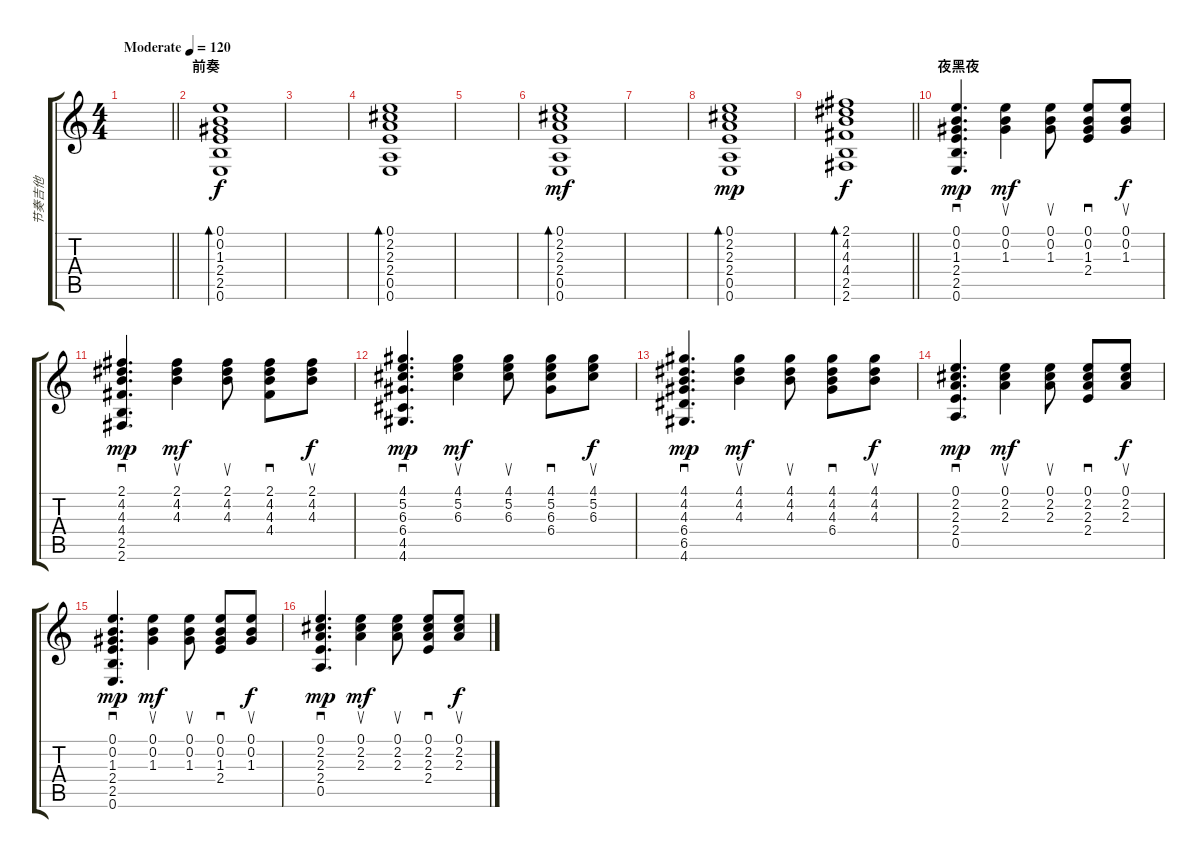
\track ("节奏吉他" "节奏吉他") {instrument acousticguitarsteel}
\staff {score tabs}
\tuning (E4 B3 G3 D3 A2 E2) {hide}
\ts (4 4)
\tempo (120 "Moderate")
\clef g2
\barLineRight lightlight
\ks c
|
\section ("" "前奏")
(0.1 0.2 1.3 2.4 2.5 0.6).1{bd 240 txt ""} |
|
(0.1 2.2 2.3 2.4 0.5 0.6).1{bd 240} |
|
(0.1 2.2 2.3 2.4 0.5 0.6).1{bd 240 dy mf} |
|
(0.1 2.2 2.3 2.4 0.5 0.6).1{bd 240 dy mp} |
\barLineRight lightlight
(2.1 4.2 4.3 4.4 2.5 2.6).1{bd 480 dy f} |
\section ("" "夜黑夜")
(0.1 0.2 1.3 2.4 2.5 0.6).4{d sd dy mp} (0.1 0.2 1.3).4{su dy mf} (0.1 0.2 1.3).8{su} (0.1 0.2 1.3 2.4).8{sd} (0.1 0.2 1.3).8{su dy f} |
(2.1 4.2 4.3 4.4 2.5 2.6).4{d sd dy mp} (2.1 4.2 4.3).4{su dy mf} (2.1 4.2 4.3).8{su} (2.1 4.2 4.3 4.4).8{sd} (2.1 4.2 4.3).8{su dy f} |
(4.1 5.2 6.3 6.4 4.5 4.6).4{d sd dy mp} (4.1 5.2 6.3).4{su dy mf} (4.1 5.2 6.3).8{su} (4.1 5.2 6.3 6.4).8{sd} (4.1 5.2 6.3).8{su dy f} |
(4.1 4.2 4.3 6.4 6.5 4.6).4{d sd dy mp} (4.1 4.2 4.3).4{su dy mf} (4.1 4.2 4.3).8{su} (4.1 4.2 4.3 6.4).8{sd} (4.1 4.2 4.3).8{su dy f} |
(0.1 2.2 2.3 2.4 0.5).4{d sd dy mp} (0.1 2.2 2.3).4{su dy mf} (0.1 2.2 2.3).8{su} (0.1 2.2 2.3 2.4).8{sd} (0.1 2.2 2.3).8{su dy f} |
(0.1 0.2 1.3 2.4 2.5 0.6).4{d sd dy mp} (0.1 0.2 1.3).4{su dy mf} (0.1 0.2 1.3).8{su} (0.1 0.2 1.3 2.4).8{sd} (0.1 0.2 1.3).8{su dy f} |
(0.1 2.2 2.3 2.4 0.5).4{d sd dy mp} (0.1 2.2 2.3).4{su dy mf} (0.1 2.2 2.3).8{su} (0.1 2.2 2.3 2.4).8{sd} (0.1 2.2 2.3).8{su dy f}
